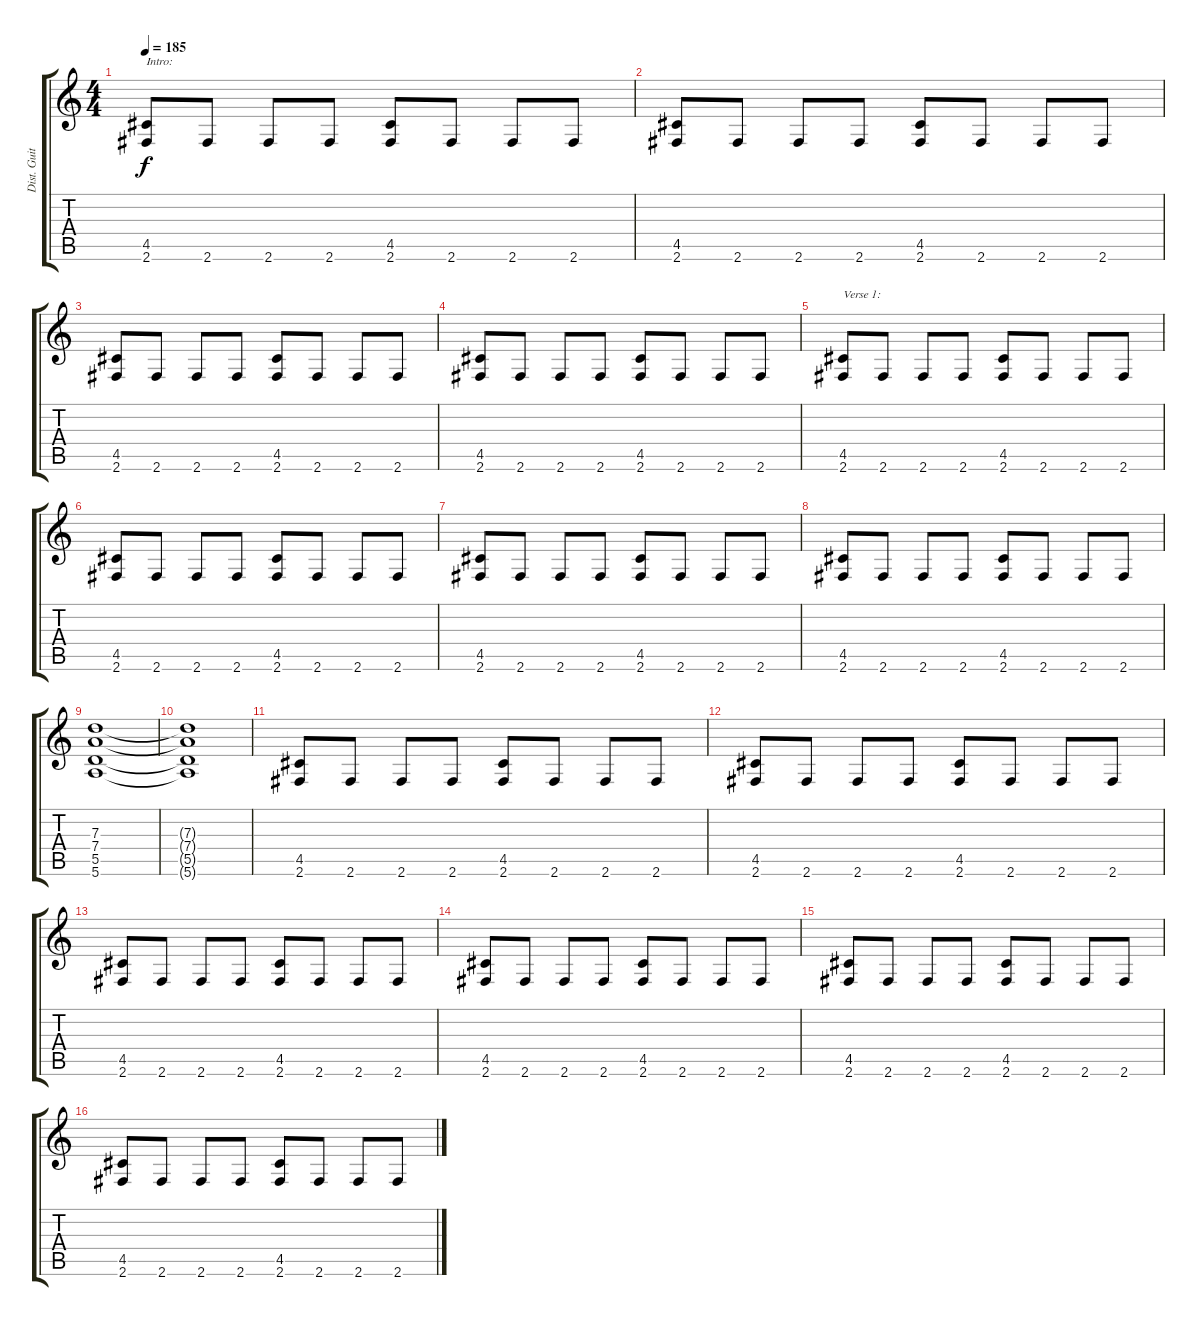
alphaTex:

\track ("Dist. Guitar 1" "Dist. Guit") {instrument distortionguitar}
\staff {score tabs}
\tuning (E4 B3 G3 D3 A2 E2) {hide}
\ts (4 4)
\tempo 185
\clef g2
\ks c
(4.5 2.6).8{txt "Intro:" dy f instrument distortionguitar} 2.6.8 2.6.8 2.6.8 (4.5 2.6).8 2.6.8 2.6.8 2.6.8 |
(4.5 2.6).8 2.6.8 2.6.8 2.6.8 (4.5 2.6).8 2.6.8 2.6.8 2.6.8 |
(4.5 2.6).8 2.6.8 2.6.8 2.6.8 (4.5 2.6).8 2.6.8 2.6.8 2.6.8 |
(4.5 2.6).8 2.6.8 2.6.8 2.6.8 (4.5 2.6).8 2.6.8 2.6.8 2.6.8 |
(4.5 2.6).8{txt "Verse 1:"} 2.6.8 2.6.8 2.6.8 (4.5 2.6).8 2.6.8 2.6.8 2.6.8 |
(4.5 2.6).8 2.6.8 2.6.8 2.6.8 (4.5 2.6).8 2.6.8 2.6.8 2.6.8 |
(4.5 2.6).8 2.6.8 2.6.8 2.6.8 (4.5 2.6).8 2.6.8 2.6.8 2.6.8 |
(4.5 2.6).8 2.6.8 2.6.8 2.6.8 (4.5 2.6).8 2.6.8 2.6.8 2.6.8 |
(7.3 7.4 5.5 5.6).1 |
(7.3{t} 7.4{t} 5.5{t} 5.6{t}).1 |
(4.5 2.6).8 2.6.8 2.6.8 2.6.8 (4.5 2.6).8 2.6.8 2.6.8 2.6.8 |
(4.5 2.6).8 2.6.8 2.6.8 2.6.8 (4.5 2.6).8 2.6.8 2.6.8 2.6.8 |
(4.5 2.6).8 2.6.8 2.6.8 2.6.8 (4.5 2.6).8 2.6.8 2.6.8 2.6.8 |
(4.5 2.6).8 2.6.8 2.6.8 2.6.8 (4.5 2.6).8 2.6.8 2.6.8 2.6.8 |
(4.5 2.6).8 2.6.8 2.6.8 2.6.8 (4.5 2.6).8 2.6.8 2.6.8 2.6.8 |
(4.5 2.6).8 2.6.8 2.6.8 2.6.8 (4.5 2.6).8 2.6.8 2.6.8 2.6.8
